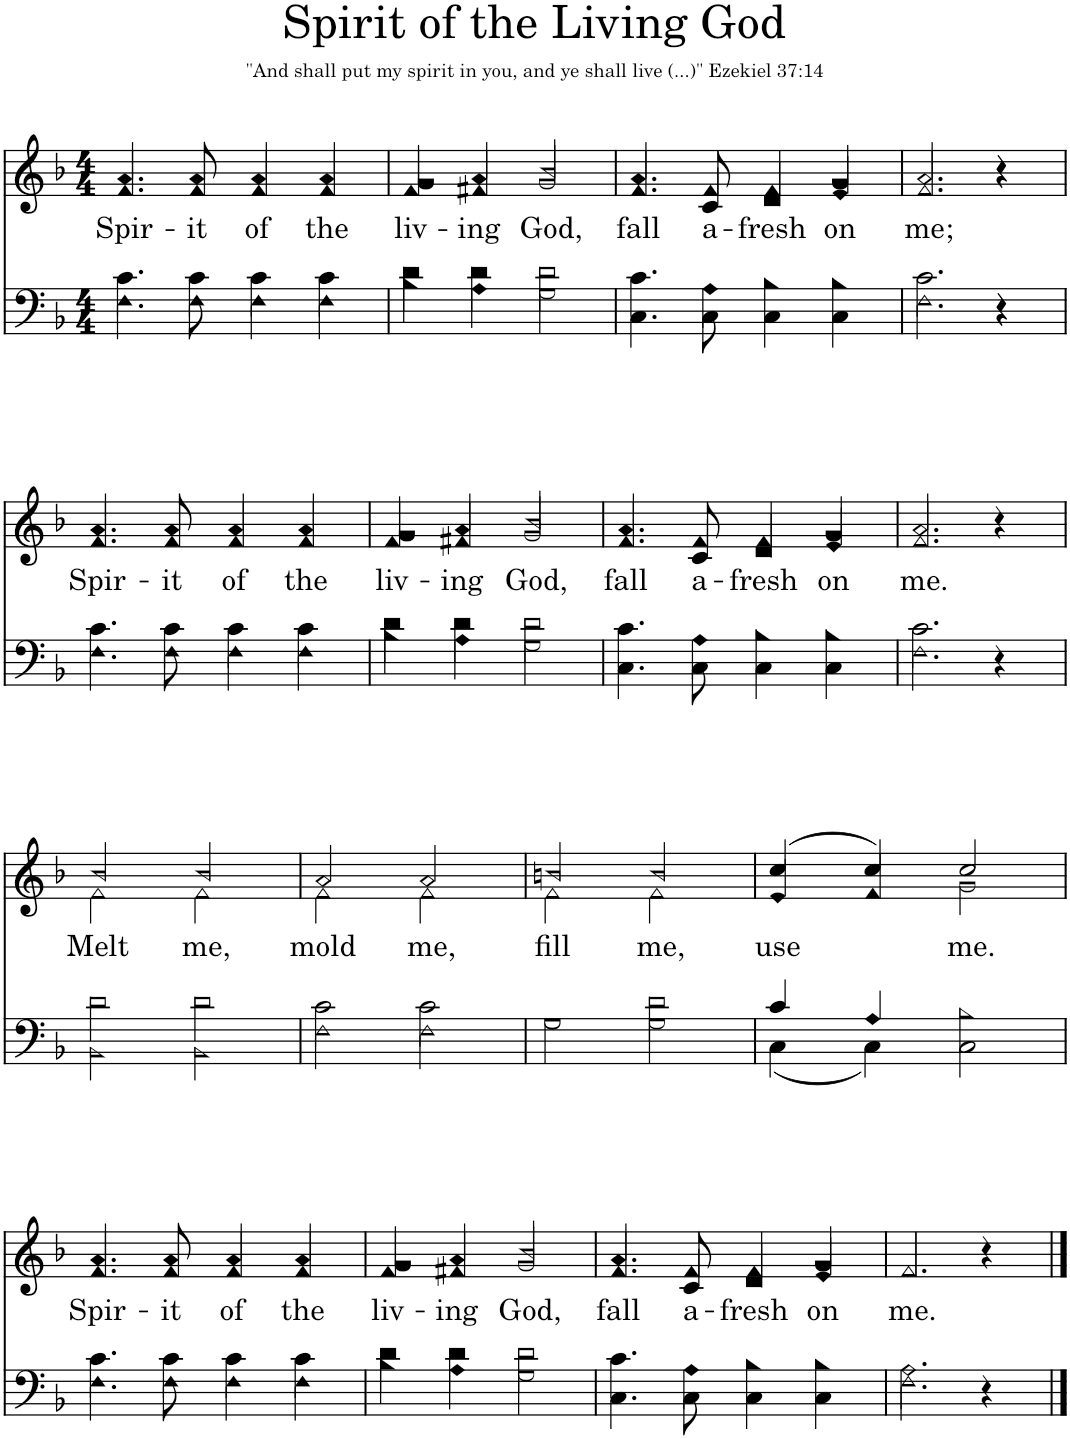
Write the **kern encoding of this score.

**kern	**kern	**text
*part2	*part1	*part1
*staff2	*staff1	*staff1
*I"Men	*I"Women	*
*clefF4	*clefG2	*
*k[b-]	*k[b-]	*
*M4/4	*M4/4	*
=1	=1	=1
*^	*	*
!	!	!	!LO:LY:b
*	*	*^	*
4.c\	4.F\	4.a/	4.f/	Spir-
!	!	!	!	!LO:LY:b
8c\	8F\	8a/	8f/	-it
!	!	!	!	!LO:LY:b
4c\	4F\	4a/	4f/	of
!	!	!	!	!LO:LY:b
4c\	4F\	4a/	4f/	the
=2	=2	=2	=2	=2
!	!	!	!	!LO:LY:b
4d\	4B-\	4g/	4f/	liv-
!	!	!	!	!LO:LY:b
4d\	4A\	4a/	4f#X/	-ing
!	!	!	!	!LO:LY:b
2d\	2G\	2b-/	2g/	God,
=3	=3	=3	=3	=3
!	!	!	!	!LO:LY:b
4.c\	4.C\	4.a/	4.f/	fall
!	!	!	!	!LO:LY:b
8A\	8C\	8f/	8c/	a-
!	!	!	!	!LO:LY:b
4B-\	4C\	4f/	4d/	-fresh
!	!	!	!	!LO:LY:b
4B-\	4C\	4g/	4e/	on
=4	=4	=4	=4	=4
!	!	!	!	!LO:LY:b
2.c\	2.F\	2.a/	2.f/	me;
4r	4r	4r	4r	.
!!LO:LB:g=z	!!
=5	=5	=5	=5	=5
!	!	!	!	!LO:LY:b
4.c\	4.F\	4.a/	4.f/	Spir-
!	!	!	!	!LO:LY:b
8c\	8F\	8a/	8f/	-it
!	!	!	!	!LO:LY:b
4c\	4F\	4a/	4f/	of
!	!	!	!	!LO:LY:b
4c\	4F\	4a/	4f/	the
=6	=6	=6	=6	=6
!	!	!	!	!LO:LY:b
4d\	4B-\	4g/	4f/	liv-
!	!	!	!	!LO:LY:b
4d\	4A\	4a/	4f#X/	-ing
!	!	!	!	!LO:LY:b
2d\	2G\	2b-/	2g/	God,
=7	=7	=7	=7	=7
!	!	!	!	!LO:LY:b
4.c\	4.C\	4.a/	4.f/	fall
!	!	!	!	!LO:LY:b
8A\	8C\	8f/	8c/	a-
!	!	!	!	!LO:LY:b
4B-\	4C\	4f/	4d/	-fresh
!	!	!	!	!LO:LY:b
4B-\	4C\	4g/	4e/	on
=8	=8	=8	=8	=8
!	!	!	!	!LO:LY:b
2.c\	2.F\	2.a/	2.f/	me.
4r	4ryy	4r	4ryy	.
!!LO:LB:g=z	!!
=9	=9	=9	=9	=9
!	!	!	!	!LO:LY:b
2d\	2BB-\	2b-/	2f\	Melt
!	!	!	!	!LO:LY:b
2d\	2BB-\	2b-/	2f\	me,
=10	=10	=10	=10	=10
!	!	!	!	!LO:LY:b
2c\	2F\	2a/	2f\	mold
!	!	!	!	!LO:LY:b
2c\	2F\	2a/	2f\	me,
=11	=11	=11	=11	=11
!	!	!	!	!LO:LY:b
2G	2G\	2bn/	2f\	fill
!	!	!	!	!LO:LY:b
2d\	2G\	2b/	2f\	me,
=12	=12	=12	=12	=12
!	!	!	!	!LO:LY:b
4c/	(4C\	(4cc/	4e/	use
4A/	4C\)	4cc/)	4f/	.
!	!	!	!	!LO:LY:b
2B-\	2C\	2cc/	2g\	me.
!!LO:LB:g=z	!!
=13	=13	=13	=13	=13
!	!	!	!	!LO:LY:b
4.c\	4.F\	4.a/	4.f/	Spir-
!	!	!	!	!LO:LY:b
8c\	8F\	8a/	8f/	-it
!	!	!	!	!LO:LY:b
4c\	4F\	4a/	4f/	of
!	!	!	!	!LO:LY:b
4c\	4F\	4a/	4f/	the
=14	=14	=14	=14	=14
!	!	!	!	!LO:LY:b
4d\	4B-\	4g/	4f/	liv-
!	!	!	!	!LO:LY:b
4d\	4A\	4a/	4f#X/	-ing
!	!	!	!	!LO:LY:b
2d\	2G\	2b-/	2g/	God,
=15	=15	=15	=15	=15
!	!	!	!	!LO:LY:b
4.c\	4.C\	4.a/	4.f/	fall
!	!	!	!	!LO:LY:b
8A\	8C\	8f/	8c/	a-
!	!	!	!	!LO:LY:b
4B-\	4C\	4f/	4d/	-fresh
!	!	!	!	!LO:LY:b
4B-\	4C\	4g/	4e/	on
=16	=16	=16	=16	=16
!	!	!	!	!LO:LY:b
2.A\	2.F\	2.f/	2.f/	me.
4r	4ryy	4r	4ryy	.
*v	*v	*	*	*
*	*v	*v	*
==	==	==
*-	*-	*-
